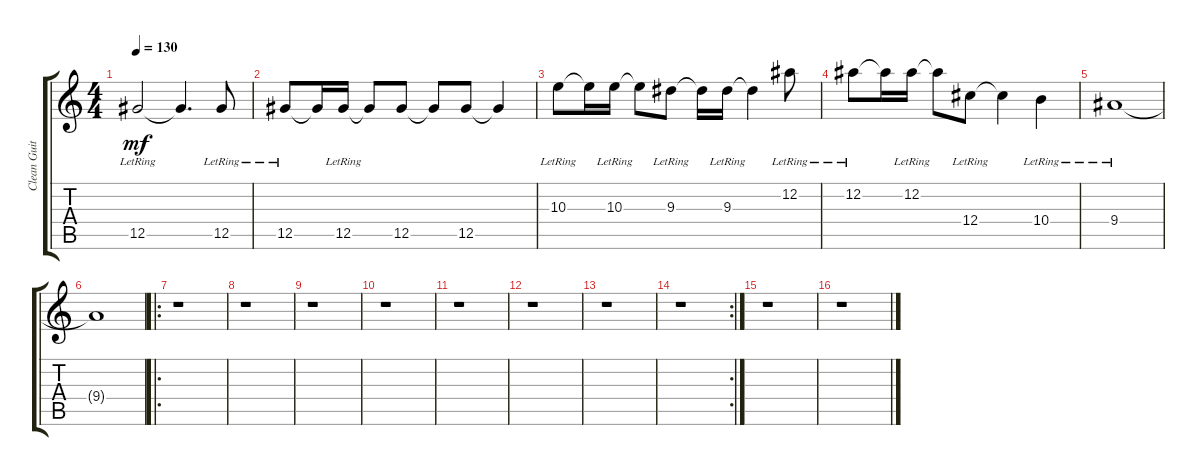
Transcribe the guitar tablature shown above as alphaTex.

\track ("Clean Guitar" "Clean Guit") {instrument electricguitarclean}
\staff {score tabs}
\tuning (Eb4 Bb3 Gb3 Db3 Ab2 Eb2) {hide}
\ts (4 4)
\tempo 130
\clef g2
\ks c
12.5{lr}.2{dy mf} 12.5{t}.4{d} 12.5{lr}.8 |
12.5{lr}.8 12.5{t}.16 12.5{lr}.16 12.5{t}.8 12.5.8 12.5{t}.8 12.5.8 12.5{t}.4 |
10.3{lr}.8 10.3{t}.16 10.3{lr}.16 10.3{t}.8 9.3{lr}.8 9.3{t}.16 9.3{lr}.16 9.3{t}.4 12.2{lr}.8 |
12.2{lr}.8 12.2{t}.16 12.2{lr}.16 12.2{t}.8 12.4{lr}.8 12.4{t}.4 10.4{lr}.4 |
9.4{lr}.1 |
9.4{t}.1 |
\ro
r.1 |
r.1 |
r.1 |
r.1 |
r.1 |
r.1 |
r.1 |
\rc 2
r.1 |
r.1 |
r.1
